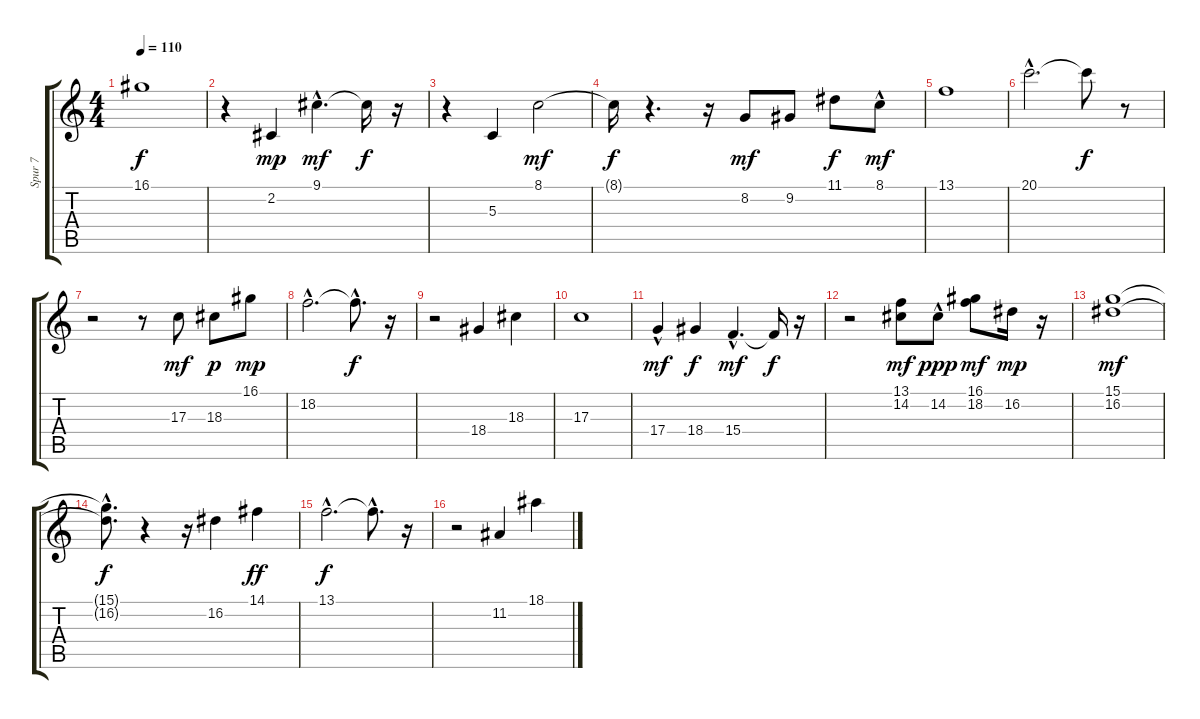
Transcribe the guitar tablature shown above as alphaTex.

\track ("Spur 7" "Spur 7") {instrument electricgrandpiano}
\staff {score tabs}
\tuning (E4 B3 G3 D3 A2 E2) {hide}
\ts (4 4)
\tempo 110
\clef g2
\ks c
16.1{t}.1{dy f} |
r.4 2.2.4{dy mp} 9.1{hac}.4{d dy mf} 9.1{t}.16{dy f} r.16 |
r.4 5.3.4 8.1.2{dy mf} |
8.1{t}.16{dy f} r.4{d} r.16 8.2.8{dy mf} 9.2.8 11.1.8{dy f} 8.1{hac}.8{dy mf} |
13.1.1 |
20.1{hac}.2{d} 20.1{t}.8{dy f} r.8 |
r.2 r.8 17.3.8{dy mf} 18.3.8{dy p} 16.1.8{dy mp} |
18.2{hac}.2{d} 18.2{hac t}.8{d dy f} r.16 |
r.2 18.4.4 18.3.4 |
17.3.1 |
17.4{hac}.4{dy mf} 18.4.4{dy f} 15.4{hac}.4{d dy mf} 15.4{t}.16{dy f} r.16 |
r.2 (13.1 14.2).8{dy mf} 14.2{hac}.8{dy ppp} (16.1 18.2).8{dy mf} 16.2.16{dy mp} r.16 |
(15.1 16.2).1{dy mf} |
(15.1{hac t} 16.2{hac t}).8{d dy f} r.4 r.16 16.2.4 14.1.4{dy ff} |
13.1{hac}.2{d dy f} 13.1{hac t}.8{d} r.16 |
r.2 11.2.4 18.1.4
